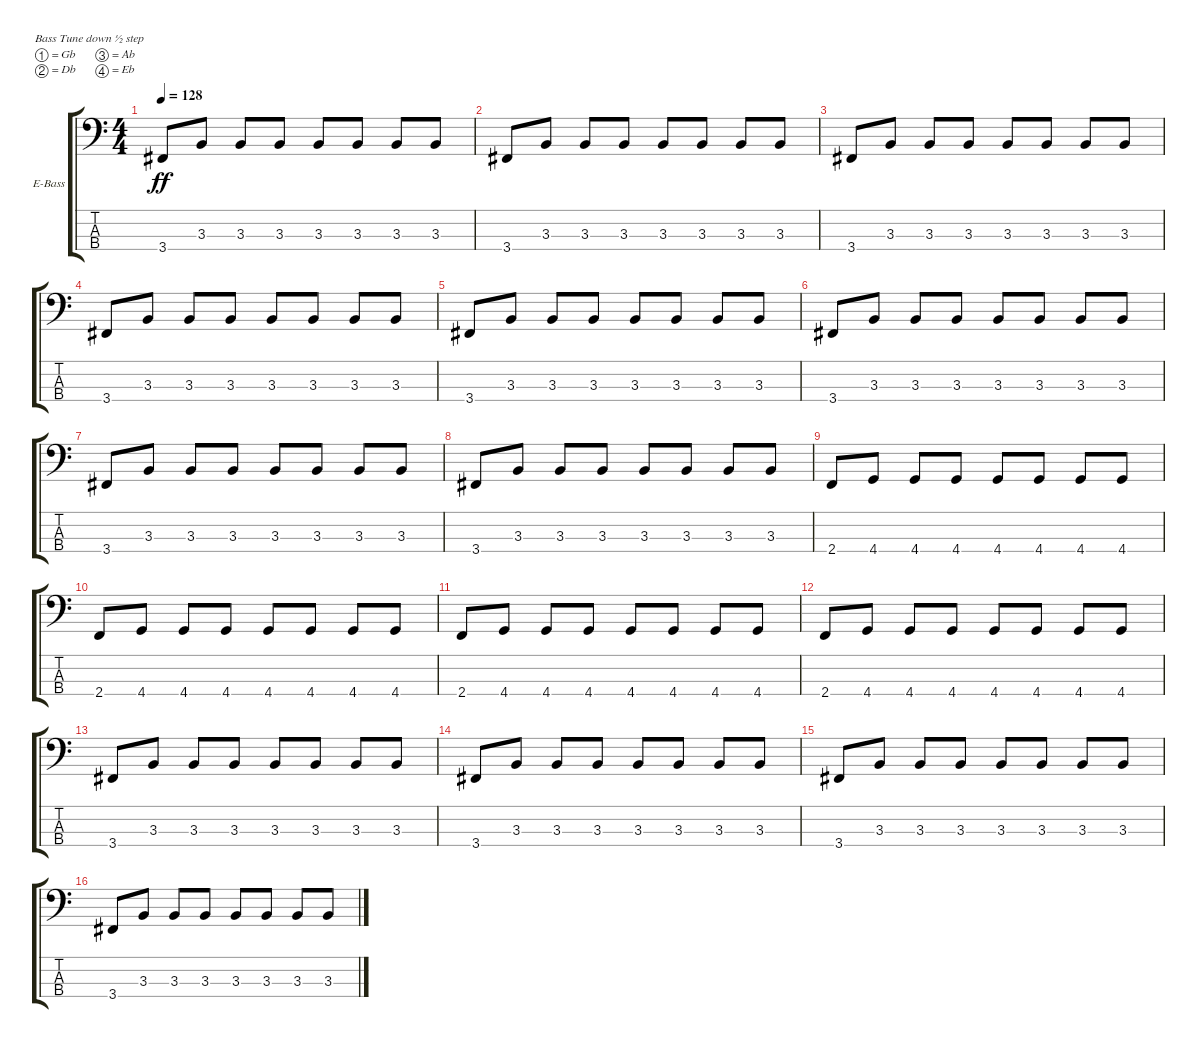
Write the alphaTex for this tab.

\defaultSystemsLayout 4
\bracketExtendMode groupsimilarinstruments
\firstSystemTrackNameOrientation horizontal
\otherSystemsTrackNameOrientation horizontal
\track ("Bass" "E-Bass") {instrument electricbassfinger}
\staff {score tabs}
\tuning (Gb2 Db2 Ab1 Eb1)
\ts (4 4)
\tempo 128
\clef f4
\ks c
3.4.8{dy ff} 3.3.8 3.3.8 3.3.8 3.3.8 3.3.8 3.3.8 3.3.8 |
3.4.8 3.3.8 3.3.8 3.3.8 3.3.8 3.3.8 3.3.8 3.3.8 |
3.4.8 3.3.8 3.3.8 3.3.8 3.3.8 3.3.8 3.3.8 3.3.8 |
3.4.8 3.3.8 3.3.8 3.3.8 3.3.8 3.3.8 3.3.8 3.3.8 |
3.4.8 3.3.8 3.3.8 3.3.8 3.3.8 3.3.8 3.3.8 3.3.8 |
3.4.8 3.3.8 3.3.8 3.3.8 3.3.8 3.3.8 3.3.8 3.3.8 |
3.4.8 3.3.8 3.3.8 3.3.8 3.3.8 3.3.8 3.3.8 3.3.8 |
3.4.8 3.3.8 3.3.8 3.3.8 3.3.8 3.3.8 3.3.8 3.3.8 |
2.4.8 4.4.8 4.4.8 4.4.8 4.4.8 4.4.8 4.4.8 4.4.8 |
2.4.8 4.4.8 4.4.8 4.4.8 4.4.8 4.4.8 4.4.8 4.4.8 |
2.4.8 4.4.8 4.4.8 4.4.8 4.4.8 4.4.8 4.4.8 4.4.8 |
2.4.8 4.4.8 4.4.8 4.4.8 4.4.8 4.4.8 4.4.8 4.4.8 |
3.4.8 3.3.8 3.3.8 3.3.8 3.3.8 3.3.8 3.3.8 3.3.8 |
3.4.8 3.3.8 3.3.8 3.3.8 3.3.8 3.3.8 3.3.8 3.3.8 |
3.4.8 3.3.8 3.3.8 3.3.8 3.3.8 3.3.8 3.3.8 3.3.8 |
3.4.8 3.3.8 3.3.8 3.3.8 3.3.8 3.3.8 3.3.8 3.3.8
